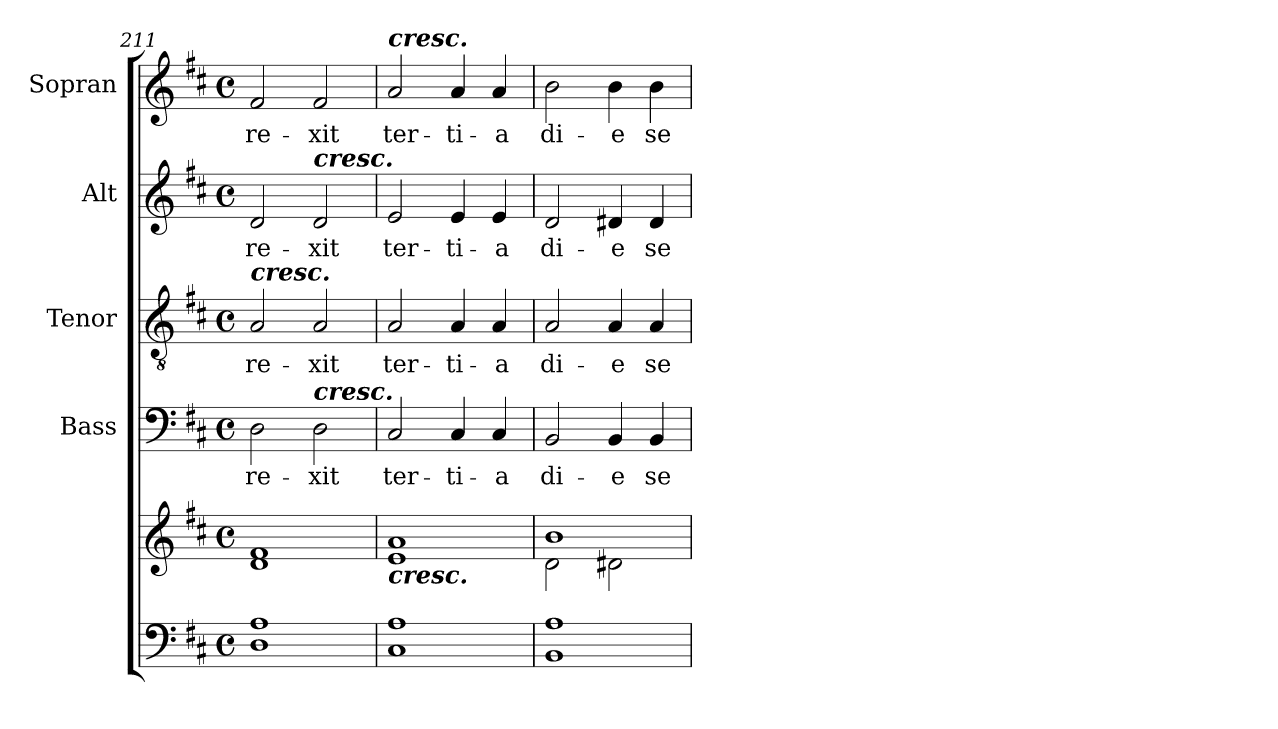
**kern	**kern	**kern	**text	**kern	**text	**kern	**text	**kern	**text
*part5	*part5	*part4	*part4	*part3	*part3	*part2	*part2	*part1	*part1
*staff6	*staff5	*staff4	*staff4	*staff3	*staff3	*staff2	*staff2	*staff1	*staff1
*	*	*I"Bass	*	*I"Tenor	*	*I"Alt	*	*I"Sopran	*
*	*	*I'B.	*	*I'T.	*	*I'A.	*	*I'S.	*
*clefF4	*clefG2	*clefF4	*	*clefGv2	*	*clefG2	*	*clefG2	*
*k[f#c#]	*k[f#c#]	*k[f#c#]	*	*k[f#c#]	*	*k[f#c#]	*	*k[f#c#]	*
*D:	*D:	*D:	*	*D:	*	*D:	*	*D:	*
*M4/4	*M4/4	*M4/4	*	*M4/4	*	*M4/4	*	*M4/4	*
*met(c)	*met(c)	*met(c)	*	*met(c)	*	*met(c)	*	*met(c)	*
=211	=211	=211	=211	=211	=211	=211	=211	=211	=211
*^	*^	*	*	*	*	*	*	*	*
!	!	!	!	!	!	!LO:TX:a:Bi:t=cresc.	!	!	!	!	!
!	!	!	!	!	!LO:LY:b	!	!LO:LY:b	!	!LO:LY:b	!	!LO:LY:b
1A	1D	1f#	1d	2D\	-re-	2A/	-re-	2d/	-re-	2f#/	-re-
!	!	!	!	!	!	!	!	!LO:TX:a:Bi:t=cresc.	!	!	!
!	!	!	!	!LO:TX:a:Bi:t=cresc.	!	!	!	!	!	!	!
!	!	!	!	!	!LO:LY:b	!	!LO:LY:b	!	!LO:LY:b	!	!LO:LY:b
.	.	.	.	2D\	-xit	2A/	-xit	2d/	-xit	2f#/	-xit
=212	=212	=212	=212	=212	=212	=212	=212	=212	=212	=212	=212
!	!	!	!	!	!	!	!	!	!	!LO:TX:a:Bi:t=cresc.	!
!	!	!LO:TX:b:Bi:t=cresc.	!	!	!	!	!	!	!	!	!
!	!	!	!	!	!LO:LY:b	!	!LO:LY:b	!	!LO:LY:b	!	!LO:LY:b
1A	1C#	1a	1e	2C#/	ter-	2A/	ter-	2e/	ter-	2a/	ter-
!	!	!	!	!	!LO:LY:b	!	!LO:LY:b	!	!LO:LY:b	!	!LO:LY:b
.	.	.	.	4C#/	-ti-	4A/	-ti-	4e/	-ti-	4a/	-ti-
!	!	!	!	!	!LO:LY:b	!	!LO:LY:b	!	!LO:LY:b	!	!LO:LY:b
.	.	.	.	4C#/	-a	4A/	-a	4e/	-a	4a/	-a
=213	=213	=213	=213	=213	=213	=213	=213	=213	=213	=213	=213
!	!	!	!	!	!LO:LY:b	!	!LO:LY:b	!	!LO:LY:b	!	!LO:LY:b
1A	1BB	1b	2d\	2BB/	di-	2A/	di-	2d/	di-	2b\	di-
!	!	!	!	!	!LO:LY:b	!	!LO:LY:b	!	!LO:LY:b	!	!LO:LY:b
.	.	.	2d#X\	4BB/	-e	4A/	-e	4d#X/	-e	4b\	-e
!	!	!	!	!	!LO:LY:b	!	!LO:LY:b	!	!LO:LY:b	!	!LO:LY:b
.	.	.	.	4BB/	se-	4A/	se-	4d#/	se-	4b\	se-
*v	*v	*	*	*	*	*	*	*	*	*	*
*	*v	*v	*	*	*	*	*	*	*	*
=	=	=	=	=	=	=	=	=	=
*-	*-	*-	*-	*-	*-	*-	*-	*-	*-
